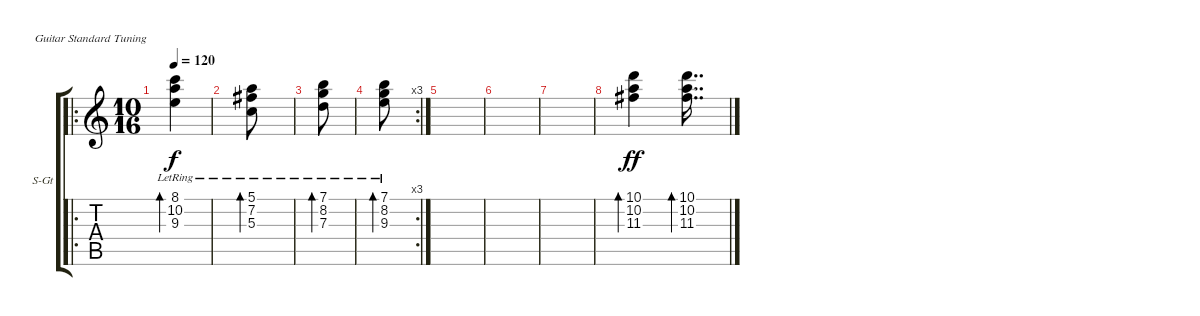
\defaultSystemsLayout 4
\bracketExtendMode groupsimilarinstruments
\firstSystemTrackNameOrientation horizontal
\otherSystemsTrackNameOrientation horizontal
\track ("Steel Guitar" "S-Gt") {instrument acousticguitarsteel}
\staff {score tabs}
\tuning (E4 B3 G3 D3 A2 E2)
\ro
\ts (10 16)
\tempo 120
\clef g2
\ks c
(9.3 10.2 8.1{lr}).4{bd 75 dy f} |
(5.3{lr} 7.2{lr} 5.1{lr}).8{bd 74} |
(7.3{lr} 8.2{lr} 7.1{lr}).8{bd 73} |
\rc 3
(9.3{lr} 8.2{lr} 7.1{lr}).8{bd 72} |
|
|
|
(10.1 10.2 11.3).4{bd 51 dy ff} (10.1 10.2 11.3).16{dd bd 51}
